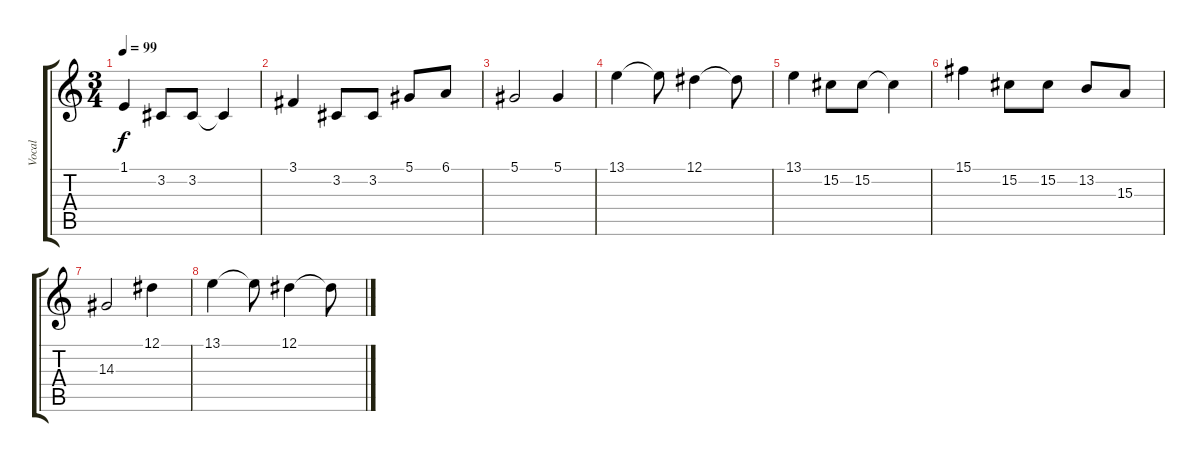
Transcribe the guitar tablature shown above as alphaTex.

\track ("Vocal" "Vocal") {instrument orchestralharp}
\staff {score tabs}
\tuning (Eb4 Bb3 Gb3 Db3 Ab2 Db2) {hide}
\ts (3 4)
\tempo 99
\clef g2
\ks c
1.1.4{dy f} 3.2.8 3.2.8 3.2{t}.4 |
3.1.4 3.2.8 3.2.8 5.1.8 6.1.8 |
5.1.2 5.1.4 |
13.1.4 13.1{t}.8 12.1.4 12.1{t}.8 |
13.1.4 15.2.8 15.2.8 15.2{t}.4 |
15.1.4 15.2.8 15.2.8 13.2.8 15.3.8 |
14.3.2 12.1.4 |
13.1.4 13.1{t}.8 12.1.4 12.1{t}.8
